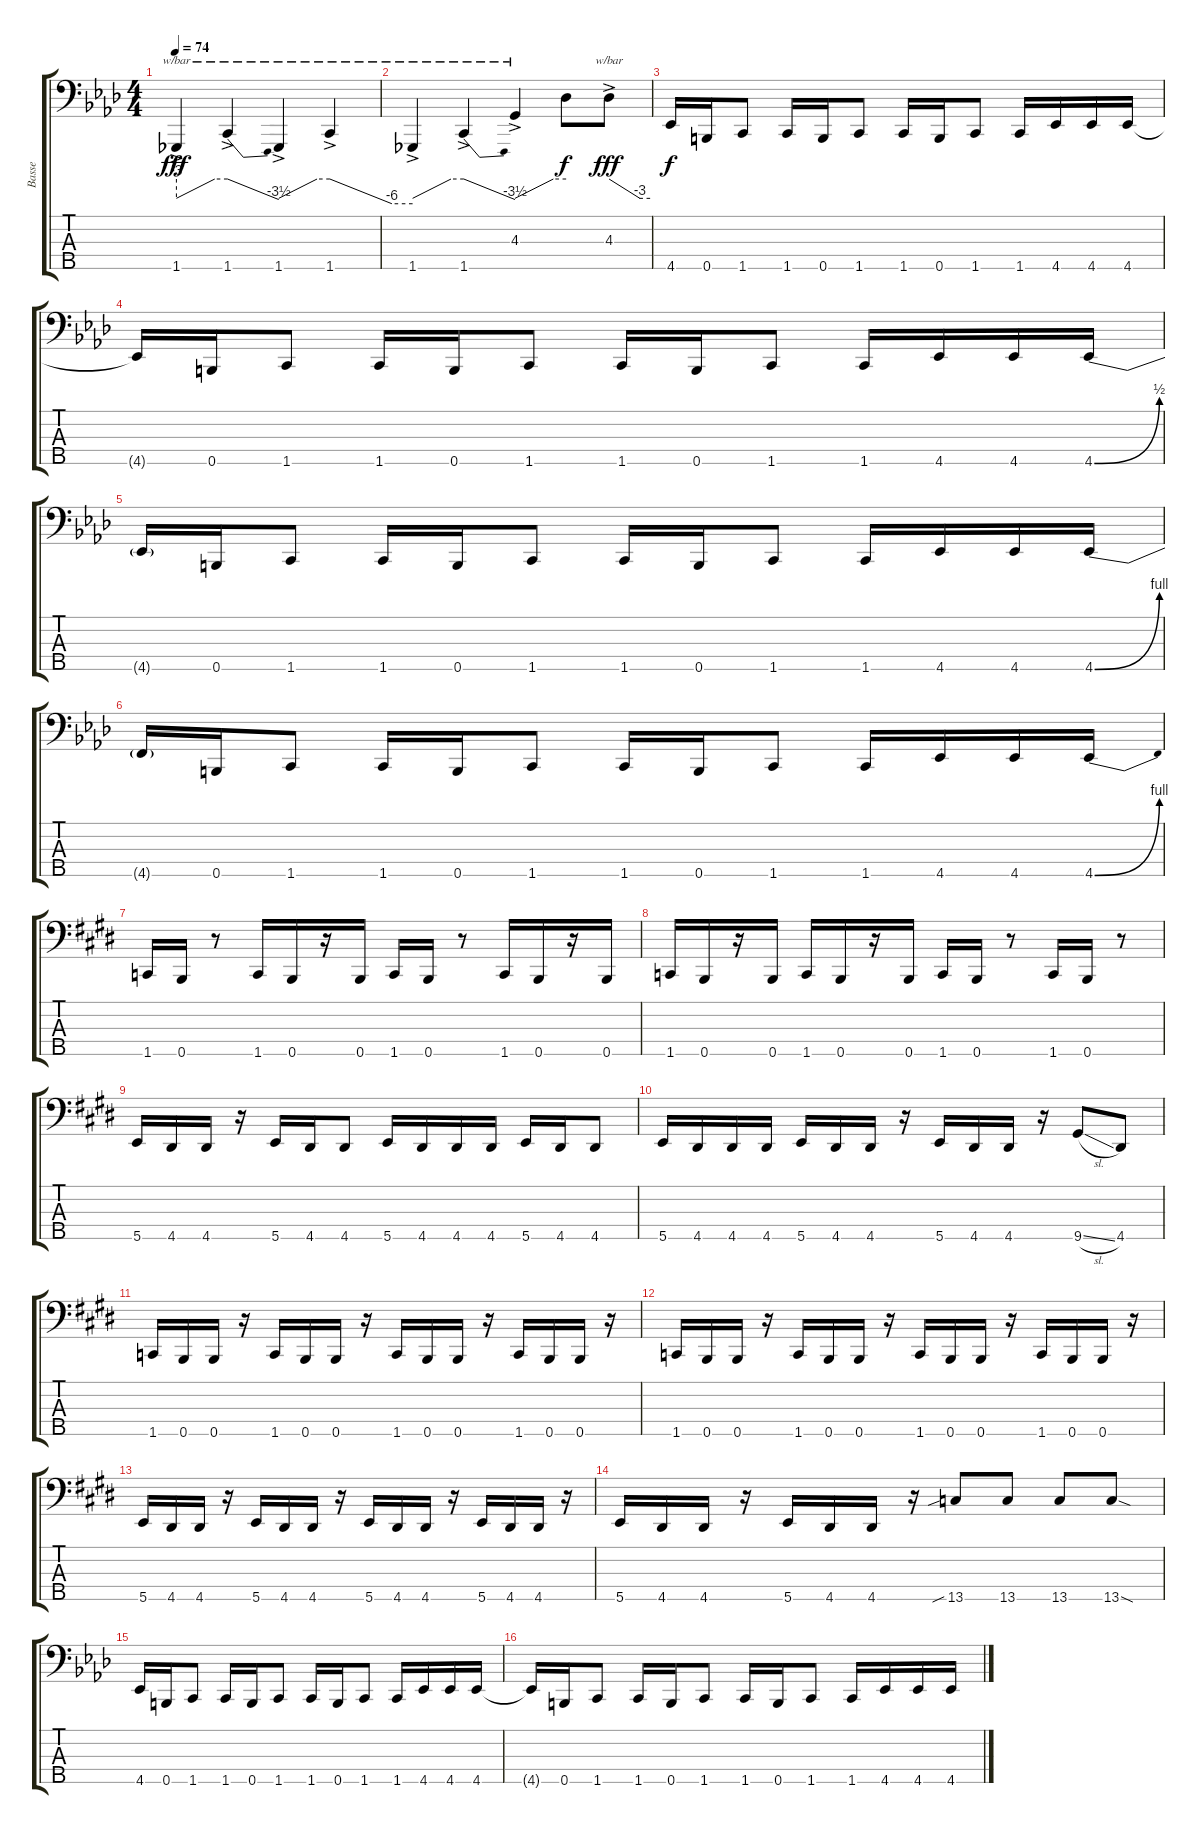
\track ("Basse" "Basse") {instrument electricbasspick}
\staff {score tabs}
\tuning (G2 D2 A1 E1 B0) {hide}
\ts (4 4)
\tempo 74
\clef f4
\ks fminor
1.5{ac}.4{tbe (custom default 0 -12 45 0 60 0) dy fff} 1.5{ac}.4{tbe (dive default 0 0 60 -14)} 1.5{ac}.4{tbe (custom default 0 -12 45 0 60 0)} 1.5{ac}.4{tbe (custom default 0 0 45 -24 60 -24)} |
1.5{ac}.4{tbe (custom default 0 -12 45 0 60 0)} 1.5{ac}.4{tbe (dive default 0 0 60 -14)} 4.3{ac}.4{tbe (custom default 0 -12 45 0 60 0)} 4.3{t}.8{dy f} 4.3{ac}.8{tbe (custom default 0 0 45 -12 60 -12) dy fff} |
4.5.16{dy f} 0.5.16 1.5.8 1.5.16 0.5.16 1.5.8 1.5.16 0.5.16 1.5.8 1.5.16 4.5.16 4.5.16 4.5.16 |
4.5{t}.16 0.5.16 1.5.8 1.5.16 0.5.16 1.5.8 1.5.16 0.5.16 1.5.8 1.5.16 4.5.16 4.5.16 4.5{be (bend 0 0 60 2)}.16 |
4.5{t}.16 0.5.16 1.5.8 1.5.16 0.5.16 1.5.8 1.5.16 0.5.16 1.5.8 1.5.16 4.5.16 4.5.16 4.5{be (bend 0 0 60 4)}.16 |
4.5{t}.16 0.5.16 1.5.8 1.5.16 0.5.16 1.5.8 1.5.16 0.5.16 1.5.8 1.5.16 4.5.16 4.5.16 4.5{be (bend 0 0 60 4)}.16 |
\section ("" "")
\ks c#minor
1.5.16 0.5.16 r.8 1.5.16 0.5.16 r.16 0.5.16 1.5.16 0.5.16 r.8 1.5.16 0.5.16 r.16 0.5.16 |
1.5.16 0.5.16 r.16 0.5.16 1.5.16 0.5.16 r.16 0.5.16 1.5.16 0.5.16 r.8 1.5.16 0.5.16 r.8 |
5.5.16 4.5.16 4.5.16 r.16 5.5.16 4.5.16 4.5.8 5.5.16 4.5.16 4.5.16 4.5.16 5.5.16 4.5.16 4.5.8 |
5.5.16 4.5.16 4.5.16 4.5.16 5.5.16 4.5.16 4.5.16 r.16 5.5.16 4.5.16 4.5.16 r.16 9.5{sl}.8 4.5.8 |
1.5.16 0.5.16 0.5.16 r.16 1.5.16 0.5.16 0.5.16 r.16 1.5.16 0.5.16 0.5.16 r.16 1.5.16 0.5.16 0.5.16 r.16 |
1.5.16 0.5.16 0.5.16 r.16 1.5.16 0.5.16 0.5.16 r.16 1.5.16 0.5.16 0.5.16 r.16 1.5.16 0.5.16 0.5.16 r.16 |
5.5.16 4.5.16 4.5.16 r.16 5.5.16 4.5.16 4.5.16 r.16 5.5.16 4.5.16 4.5.16 r.16 5.5.16 4.5.16 4.5.16 r.16 |
5.5.16 4.5.16 4.5.16 r.16 5.5.16 4.5.16 4.5.16 r.16 13.5{sib}.8 13.5.8 13.5.8 13.5{sod}.8 |
\section ("" "")
\ks fminor
4.5.16 0.5.16 1.5.8 1.5.16 0.5.16 1.5.8 1.5.16 0.5.16 1.5.8 1.5.16 4.5.16 4.5.16 4.5.16 |
4.5{t}.16 0.5.16 1.5.8 1.5.16 0.5.16 1.5.8 1.5.16 0.5.16 1.5.8 1.5.16 4.5.16 4.5.16 4.5.16
